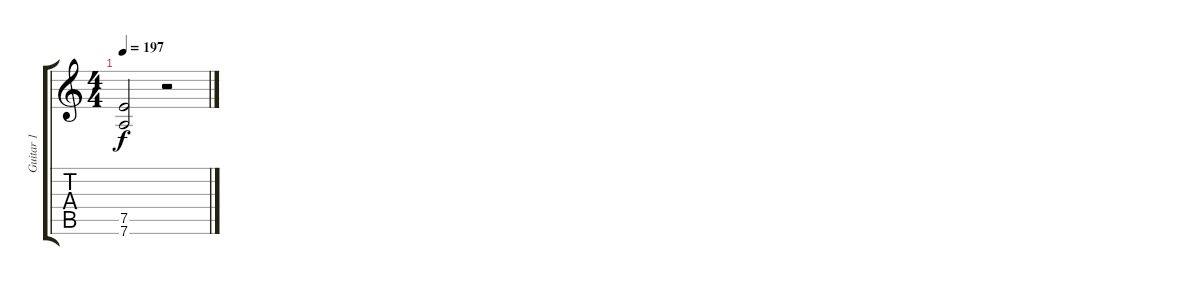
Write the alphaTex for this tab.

\track ("Guitar 1" "Guitar 1") {instrument distortionguitar}
\staff {score tabs}
\tuning (E4 B3 G3 D3 A2 D2) {hide}
\ts (4 4)
\tempo 197
\clef g2
\ks c
(7.5 7.6).2{dy f} r.2
